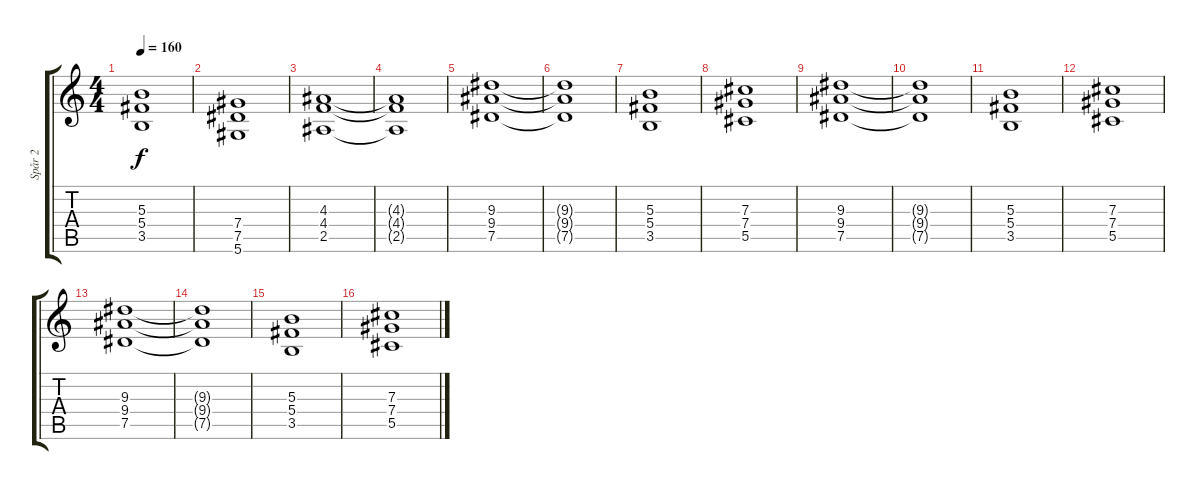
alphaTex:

\track ("Spår 2" "Spår 2") {instrument distortionguitar}
\staff {score tabs}
\tuning (Eb4 Bb3 Gb3 Db3 Ab2 Eb2) {hide}
\ts (4 4)
\tempo 160
\clef g2
\ks c
(5.3 5.4 3.5).1{dy f} |
(7.4 7.5 5.6).1 |
(4.3 4.4 2.5).1 |
(4.3{t} 4.4{t} 2.5{t}).1 |
(9.3 9.4 7.5).1 |
(9.3{t} 9.4{t} 7.5{t}).1 |
(5.3 5.4 3.5).1 |
(7.3 7.4 5.5).1 |
(9.3 9.4 7.5).1 |
(9.3{t} 9.4{t} 7.5{t}).1 |
(5.3 5.4 3.5).1 |
(7.3 7.4 5.5).1 |
(9.3 9.4 7.5).1 |
(9.3{t} 9.4{t} 7.5{t}).1 |
(5.3 5.4 3.5).1 |
(7.3 7.4 5.5).1
